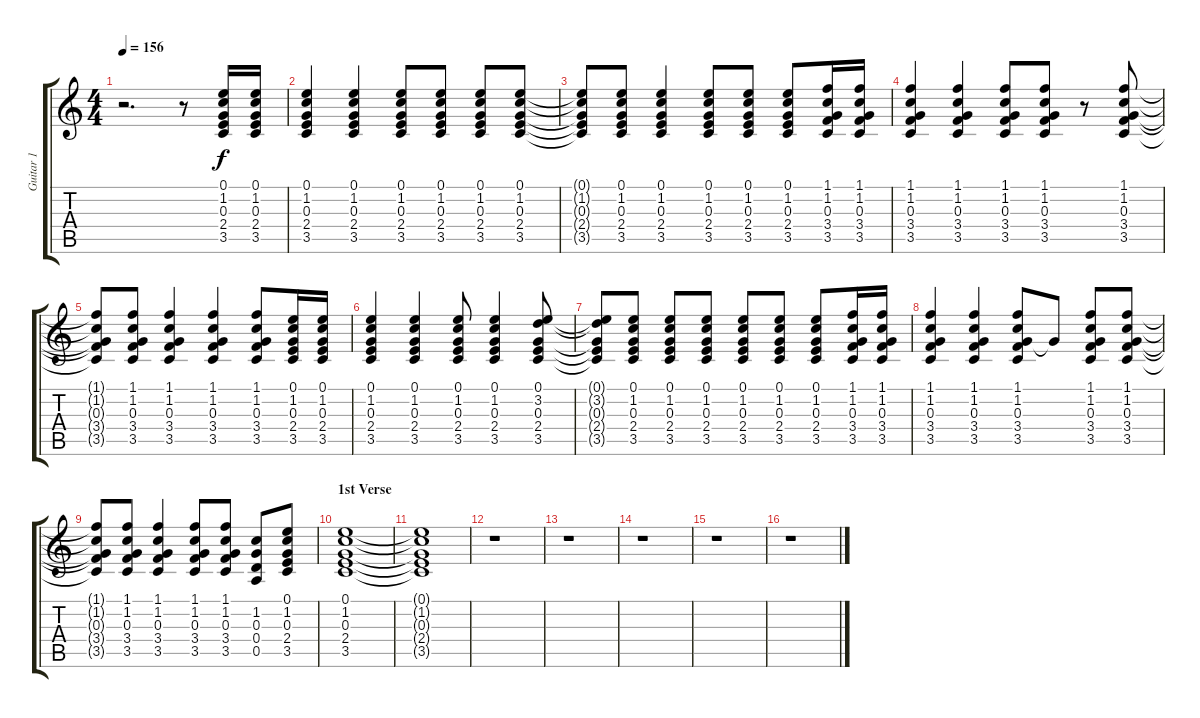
\track ("Guitar 1" "Guitar 1") {instrument electricguitarclean}
\staff {score tabs}
\tuning (E4 B3 G3 D3 A2 E2) {hide}
\ts (4 4)
\tempo 156
\clef g2
\ks c
r.2{d dy f instrument electricguitarclean} r.8 (0.1 1.2 0.3 2.4 3.5).16 (0.1 1.2 0.3 2.4 3.5).16 |
(0.1 1.2 0.3 2.4 3.5).4 (0.1 1.2 0.3 2.4 3.5).4 (0.1 1.2 0.3 2.4 3.5).8 (0.1 1.2 0.3 2.4 3.5).8 (0.1 1.2 0.3 2.4 3.5).8 (0.1 1.2 0.3 2.4 3.5).8 |
(0.1{t} 1.2{t} 0.3{t} 2.4{t} 3.5{t}).8 (0.1 1.2 0.3 2.4 3.5).8 (0.1 1.2 0.3 2.4 3.5).4 (0.1 1.2 0.3 2.4 3.5).8 (0.1 1.2 0.3 2.4 3.5).8 (0.1 1.2 0.3 2.4 3.5).8 (1.1 1.2 0.3 3.4 3.5).16 (1.1 1.2 0.3 3.4 3.5).16 |
(1.1 1.2 0.3 3.4 3.5).4 (1.1 1.2 0.3 3.4 3.5).4 (1.1 1.2 0.3 3.4 3.5).8 (1.1 1.2 0.3 3.4 3.5).8 r.8 (1.1 1.2 0.3 3.4 3.5).8 |
(1.1{t} 1.2{t} 0.3{t} 3.4{t} 3.5{t}).8 (1.1 1.2 0.3 3.4 3.5).8 (1.1 1.2 0.3 3.4 3.5).4 (1.1 1.2 0.3 3.4 3.5).4 (1.1 1.2 0.3 3.4 3.5).8 (0.1 1.2 0.3 2.4 3.5).16 (0.1 1.2 0.3 2.4 3.5).16 |
(0.1 1.2 0.3 2.4 3.5).4 (0.1 1.2 0.3 2.4 3.5).4 (0.1 1.2 0.3 2.4 3.5).8 (0.1 1.2 0.3 2.4 3.5).4 (0.1 3.2 0.3 2.4 3.5).8 |
(0.1{t} 3.2{t} 0.3{t} 2.4{t} 3.5{t}).8 (0.1 1.2 0.3 2.4 3.5).8 (0.1 1.2 0.3 2.4 3.5).8 (0.1 1.2 0.3 2.4 3.5).8 (0.1 1.2 0.3 2.4 3.5).8 (0.1 1.2 0.3 2.4 3.5).8 (0.1 1.2 0.3 2.4 3.5).8 (1.1 1.2 0.3 3.4 3.5).16 (1.1 1.2 0.3 3.4 3.5).16 |
(1.1 1.2 0.3 3.4 3.5).4 (1.1 1.2 0.3 3.4 3.5).4 (1.1 1.2 0.3 3.4 3.5).8 0.3{t}.8 (1.1 1.2 0.3 3.4 3.5).8 (1.1 1.2 0.3 3.4 3.5).8 |
(1.1{t} 1.2{t} 0.3{t} 3.4{t} 3.5{t}).8 (1.1 1.2 0.3 3.4 3.5).8 (1.1 1.2 0.3 3.4 3.5).4 (1.1 1.2 0.3 3.4 3.5).8 (1.1 1.2 0.3 3.4 3.5).8 (1.2 0.3 0.4 0.5).8 (0.1 1.2 0.3 2.4 3.5).8 |
\section ("" "1st Verse")
(0.1 1.2 0.3 2.4 3.5).1 |
(0.1{t} 1.2{t} 0.3{t} 2.4{t} 3.5{t}).1 |
r.1 |
r.1 |
r.1 |
r.1 |
r.1
